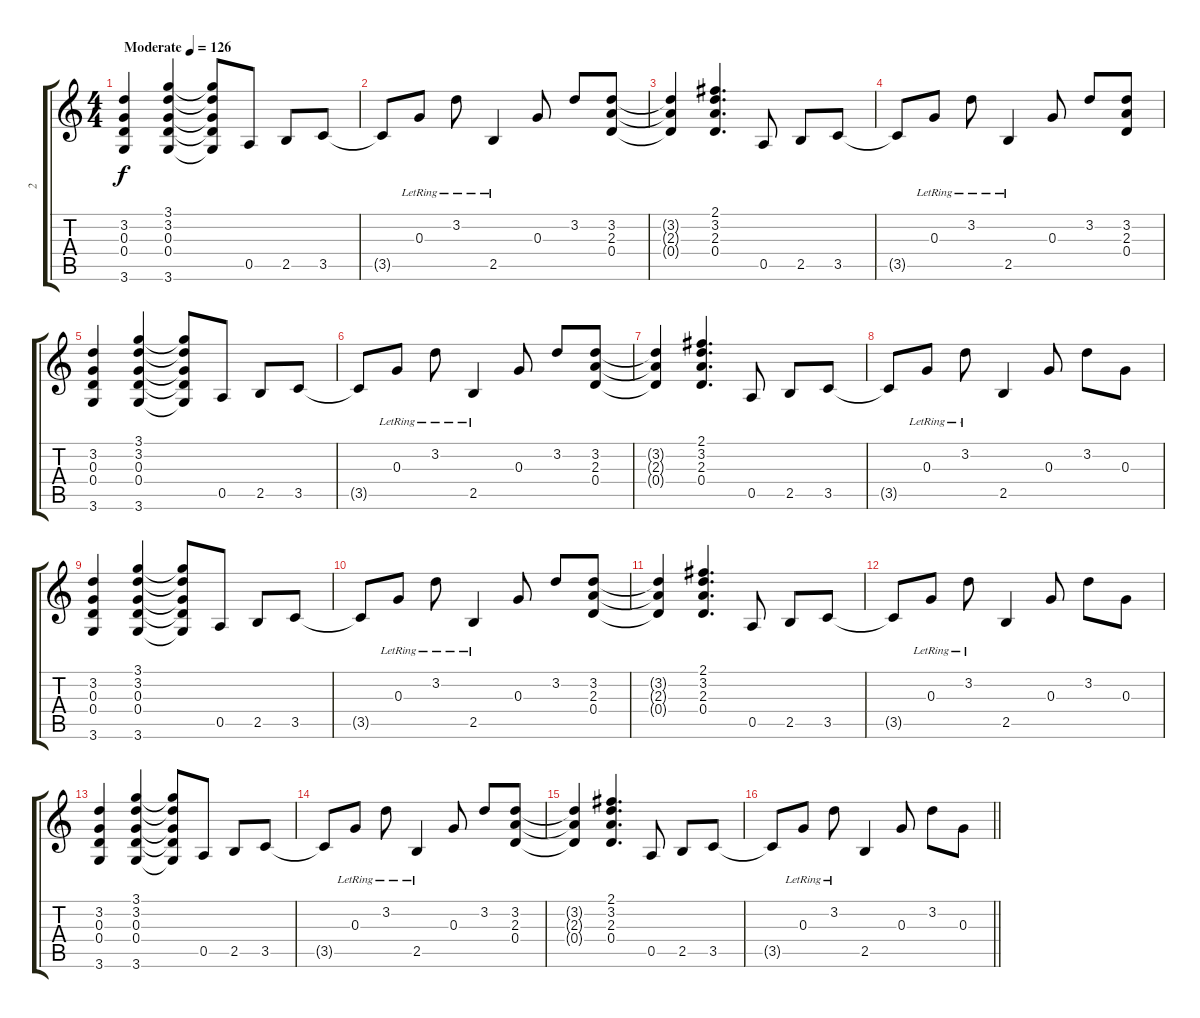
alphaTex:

\track ("2" "2") {instrument overdrivenguitar}
\staff {score tabs}
\tuning (E4 B3 G3 D3 A2 E2) {hide}
\ts (4 4)
\tempo (126 "Moderate")
\clef g2
\ks c
(3.2 0.3 0.4 3.6).4{dy f instrument overdrivenguitar} (3.1 3.2 0.3 0.4 3.6).4 (3.1{t} 3.2{t} 0.3{t} 0.4{t} 3.6{t}).8 0.5.8 2.5.8 3.5.8 |
3.5{t}.8 0.3{lr}.8 3.2{lr}.8 2.5{lr}.4 0.3.8 3.2.8 (3.2 2.3 0.4).8 |
(3.2{t} 2.3{t} 0.4{t}).4 (2.1 3.2 2.3 0.4).4{d} 0.5.8 2.5.8 3.5.8 |
3.5{t}.8 0.3{lr}.8 3.2{lr}.8 2.5{lr}.4 0.3.8 3.2.8 (3.2 2.3 0.4).8 |
(3.2 0.3 0.4 3.6).4 (3.1 3.2 0.3 0.4 3.6).4 (3.1{t} 3.2{t} 0.3{t} 0.4{t} 3.6{t}).8 0.5.8 2.5.8 3.5.8 |
3.5{t}.8 0.3{lr}.8 3.2{lr}.8 2.5{lr}.4 0.3.8 3.2.8 (3.2 2.3 0.4).8 |
(3.2{t} 2.3{t} 0.4{t}).4 (2.1 3.2 2.3 0.4).4{d} 0.5.8 2.5.8 3.5.8 |
3.5{t}.8 0.3{lr}.8 3.2{lr}.8 2.5.4 0.3.8 3.2.8 0.3.8 |
(3.2 0.3 0.4 3.6).4 (3.1 3.2 0.3 0.4 3.6).4 (3.1{t} 3.2{t} 0.3{t} 0.4{t} 3.6{t}).8 0.5.8 2.5.8 3.5.8 |
3.5{t}.8 0.3{lr}.8 3.2{lr}.8 2.5{lr}.4 0.3.8 3.2.8 (3.2 2.3 0.4).8 |
(3.2{t} 2.3{t} 0.4{t}).4 (2.1 3.2 2.3 0.4).4{d} 0.5.8 2.5.8 3.5.8 |
3.5{t}.8 0.3{lr}.8 3.2{lr}.8 2.5.4 0.3.8 3.2.8 0.3.8 |
(3.2 0.3 0.4 3.6).4 (3.1 3.2 0.3 0.4 3.6).4 (3.1{t} 3.2{t} 0.3{t} 0.4{t} 3.6{t}).8 0.5.8 2.5.8 3.5.8 |
3.5{t}.8 0.3{lr}.8 3.2{lr}.8 2.5{lr}.4 0.3.8 3.2.8 (3.2 2.3 0.4).8 |
(3.2{t} 2.3{t} 0.4{t}).4 (2.1 3.2 2.3 0.4).4{d} 0.5.8 2.5.8 3.5.8 |
\barLineRight lightlight
3.5{t}.8 0.3{lr}.8 3.2{lr}.8 2.5.4 0.3.8 3.2.8 0.3.8
